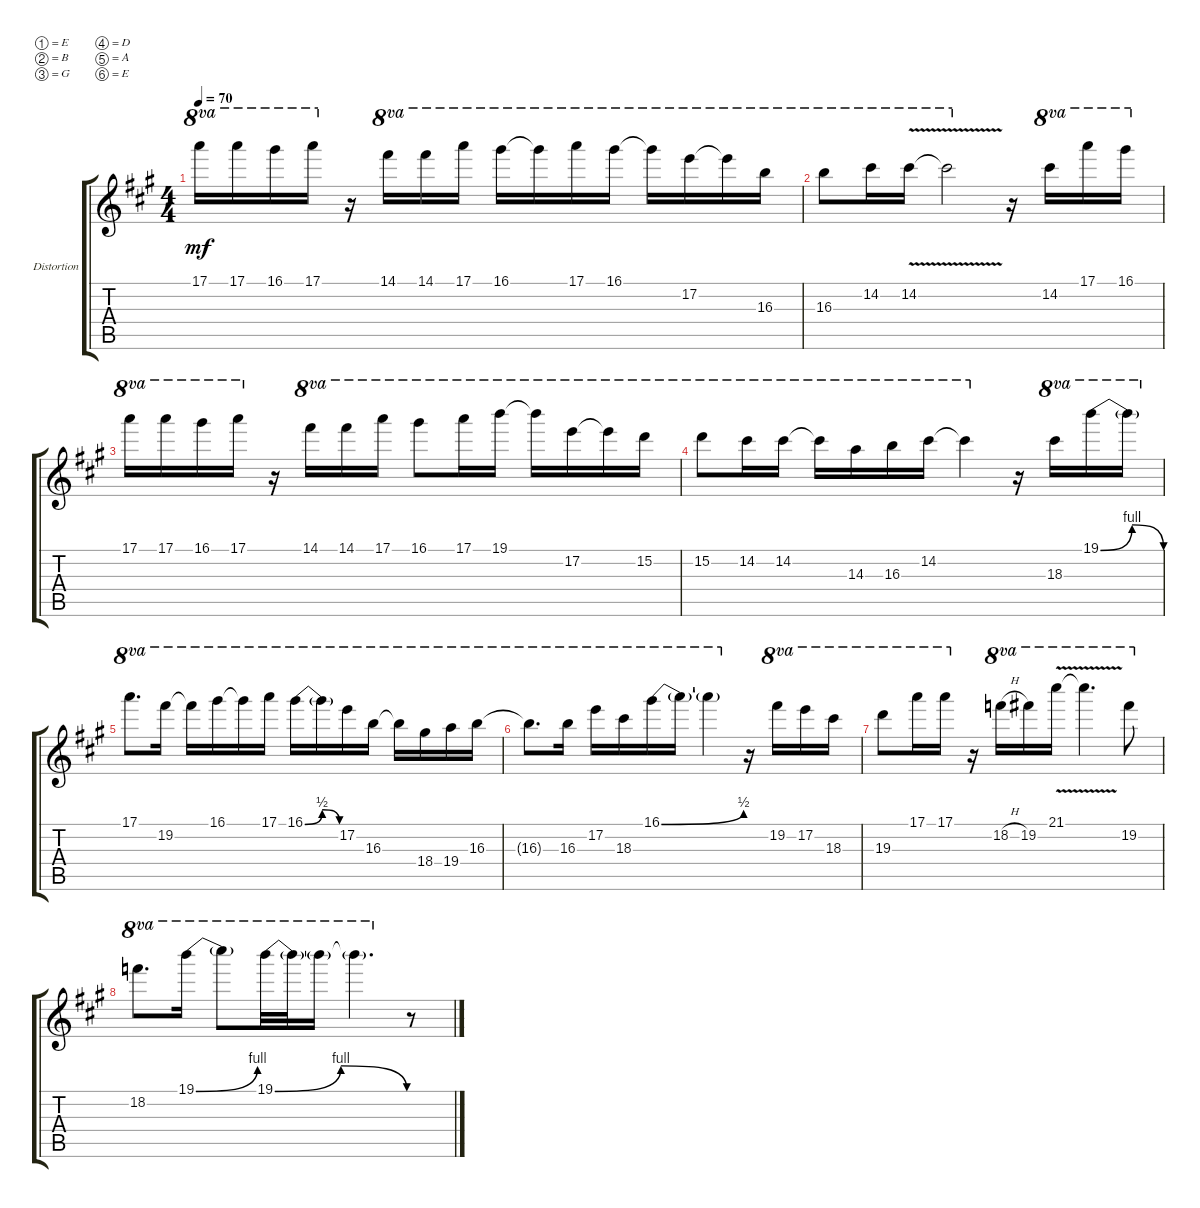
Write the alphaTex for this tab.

\bracketExtendMode groupsimilarinstruments
\firstSystemTrackNameOrientation horizontal
\otherSystemsTrackNameOrientation horizontal
\track ("Distortion Lead Guitar" "Distortion") {instrument distortionguitar}
\staff {score tabs}
\tuning (E5 B4 G4 D4 A3 E3)
\ts (4 4)
\tempo 70
\clef g2
\ks a
17.1.16{ot 8va dy mf} 17.1.16{ot 8va} 16.1.16{ot 8va} 17.1.16{ot 8va} r.16 14.1.16{ot 8va} 14.1.16{ot 8va} 17.1.16{ot 8va} 16.1.16{ot 8va} 16.1{t}.16{ot 8va} 17.1.16{ot 8va} 16.1.16{ot 8va} 16.1{t}.16{ot 8va} 17.2.16{ot 8va} 17.2{t}.16{ot 8va} 16.3.16{ot 8va} |
16.3.8{ot 8va} 14.2.16{ot 8va} 14.2{v}.16{ot 8va} 14.2{t}.2{ot 8va} r.16 14.2.16{ot 8va} 17.1.16{ot 8va} 16.1.16{ot 8va} |
17.1.16{ot 8va} 17.1.16{ot 8va} 16.1.16{ot 8va} 17.1.16{ot 8va} r.16 14.1.16{ot 8va} 14.1.16{ot 8va} 17.1.16{ot 8va} 16.1.8{ot 8va} 17.1.16{ot 8va} 19.1.16{ot 8va} 19.1{t}.16{ot 8va} 17.2.16{ot 8va} 17.2{t}.16{ot 8va} 15.2.16{ot 8va} |
15.2.8{ot 8va} 14.2.16{ot 8va} 14.2.16{ot 8va} 14.2{t}.16{ot 8va} 14.3.16{ot 8va} 16.3.16{ot 8va} 14.2.16{ot 8va} 14.2{t}.4{ot 8va} r.16 18.3.16{ot 8va} 19.1{be (bendrelease 0 0 10.2 4 20.4 4 30 0)}.16{ot 8va} 19.1{t}.16{ot 8va} |
17.1.8{d ot 8va} 19.2.16{ot 8va} 19.2{t}.16{ot 8va} 16.1.16{ot 8va} 16.1{t}.16{ot 8va} 17.1.16{ot 8va} 16.1{be (bendrelease 0 0 9.6 2 20.4 2 30 0)}.16{ot 8va} 16.1{t}.16{ot 8va} 17.2.16{ot 8va} 16.3.16{ot 8va} 16.3{t}.16{ot 8va} 18.4.16{ot 8va} 19.4.16{ot 8va} 16.3.16{ot 8va} |
16.3{t}.8{d ot 8va} 16.3.16{ot 8va} 17.2.16{ot 8va} 18.3.16{ot 8va} 16.1{be (bend 0 0 28.799999999999997 2)}.16{ot 8va} 16.1{t}.16{ot 8va} 16.1{t}.4{ot 8va} r.16 19.2.16{ot 8va} 17.2.16{ot 8va} 18.3.16{ot 8va} |
19.3.8{ot 8va} 17.1.16{ot 8va} 17.1.16{ot 8va} r.16 18.2{h}.16{ot 8va} 19.2.16{ot 8va} 21.1{v}.16{ot 8va} 21.1{t}.4{d ot 8va} 19.2.8{ot 8va} |
18.2.8{d ot 8va} 19.1{be (bend 0 0 15 4)}.16{ot 8va} 19.1{t}.8{ot 8va} 19.1{be (bendrelease 0 0 4.8 4 7.199999999999999 4 10.2 0)}.32{ot 8va} 19.1{t}.32{ot 8va} 19.1{t}.16{ot 8va} 19.1{t}.4{d ot 8va} r.8
